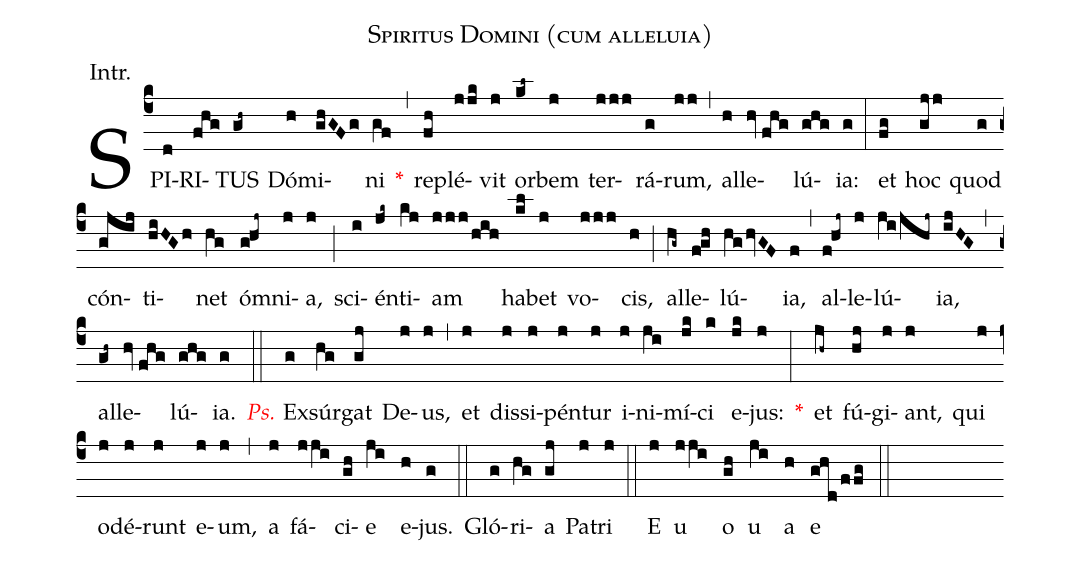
name:Spiritus Domini (cum alleluia);
annotation:Intr.;
mode:VIII.;
office-part:Introit;
%%
(c4) SPI(d)RI(fhg)TUS(gh~) Dó(h)mi(ghGFg)ni(gf) <v>\red{*}</v>(,) re(fh)plé(jjk)vit(j) or(kl~)bem(j) ter(jjj)rá(g)rum,(jj) (,) al(h)le(hv///fhg)lú(ghg)ia:(g) (:) et(fg) hoc(gjj) quod(g) cón(gjij)ti(hiHGh)net(hg) óm(g!hj~)ni(j)a,(j) (;) sci(i)én(jk~)ti(kj)am(jjj/hih) ha(kl)bet(j) vo(jjj)cis,(h) (;) al(hg~)le(f!gh)lú(hg/hvGF)ia,(f) (,) al(f!hj~)le(j)lú(ji/jhj~)ia,(ijHG) (,) al(gh~)le(hv///fhg)lú(ghg)ia.(g) (::) <v>\redit{Ps.}</v> Ex(g)súr(hg)gat(gj) De(j)us,(j) (,) et(j) dis(j)si(j)pén(j)tur(j) i(j)ni(ji)mí(jk)ci(k) e(jk)jus:(j) <v>\red{*}</v>(:) et(jh~) fú(hj)gi(j)ant,(j) qui(j) o(j)dé(j)runt(j) e(j)um,(j) (,) a(j) fá(jji)ci(gh)e(ji) e(h)jus.(g) (::) Gló(g)ri(hg)a(gj) Pa(j)tri(j) (::) E(j) u(jji) o(gh) u(ji) a(h) e(ghd/ffg) (::)
